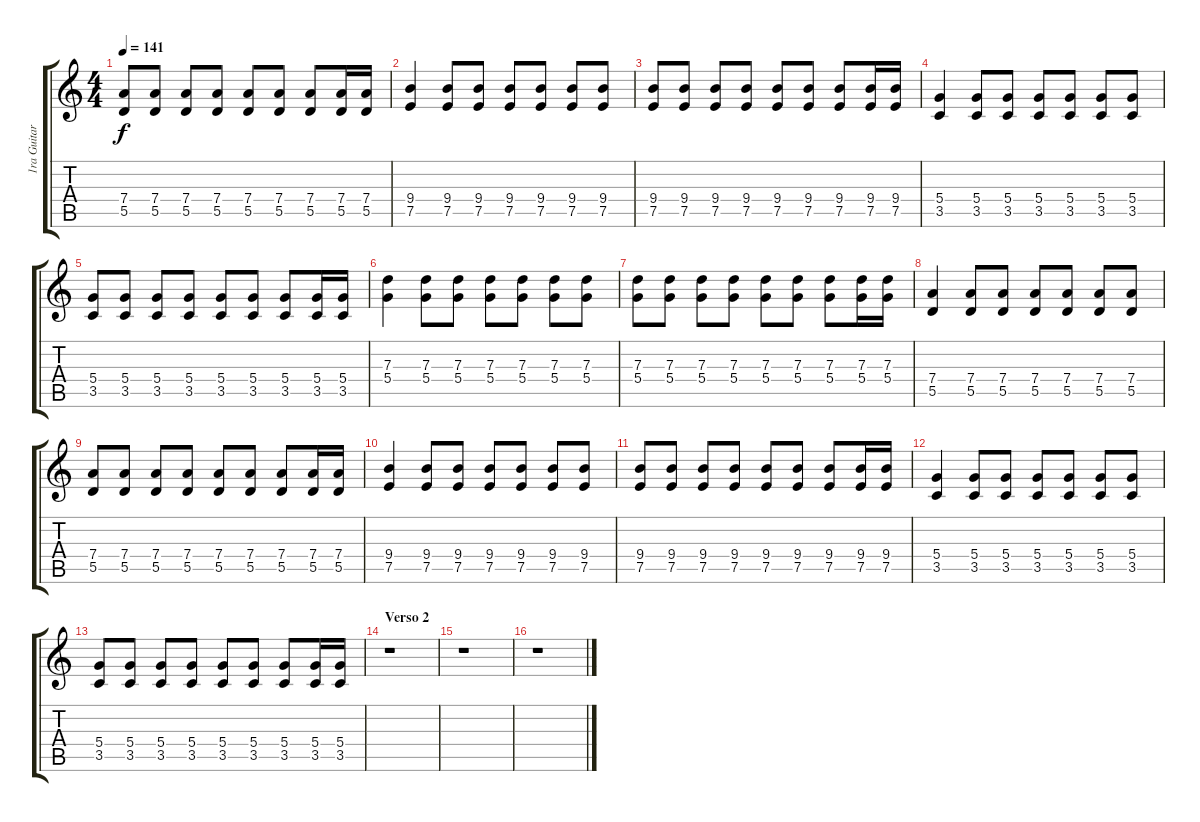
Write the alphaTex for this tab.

\track ("1ra Guitarra" "1ra Guitar") {instrument overdrivenguitar}
\staff {score tabs}
\tuning (E4 B3 G3 D3 A2 E2) {hide}
\ts (4 4)
\tempo 141
\clef g2
\ks c
(7.4 5.5).8{dy f} (7.4 5.5).8 (7.4 5.5).8 (7.4 5.5).8 (7.4 5.5).8 (7.4 5.5).8 (7.4 5.5).8 (7.4 5.5).16 (7.4 5.5).16 |
(9.4 7.5).4 (9.4 7.5).8 (9.4 7.5).8 (9.4 7.5).8 (9.4 7.5).8 (9.4 7.5).8 (9.4 7.5).8 |
(9.4 7.5).8 (9.4 7.5).8 (9.4 7.5).8 (9.4 7.5).8 (9.4 7.5).8 (9.4 7.5).8 (9.4 7.5).8 (9.4 7.5).16 (9.4 7.5).16 |
(5.4 3.5).4 (5.4 3.5).8 (5.4 3.5).8 (5.4 3.5).8 (5.4 3.5).8 (5.4 3.5).8 (5.4 3.5).8 |
(5.4 3.5).8 (5.4 3.5).8 (5.4 3.5).8 (5.4 3.5).8 (5.4 3.5).8 (5.4 3.5).8 (5.4 3.5).8 (5.4 3.5).16 (5.4 3.5).16 |
(7.3 5.4).4 (7.3 5.4).8 (7.3 5.4).8 (7.3 5.4).8 (7.3 5.4).8 (7.3 5.4).8 (7.3 5.4).8 |
(7.3 5.4).8 (7.3 5.4).8 (7.3 5.4).8 (7.3 5.4).8 (7.3 5.4).8 (7.3 5.4).8 (7.3 5.4).8 (7.3 5.4).16 (7.3 5.4).16 |
(7.4 5.5).4 (7.4 5.5).8 (7.4 5.5).8 (7.4 5.5).8 (7.4 5.5).8 (7.4 5.5).8 (7.4 5.5).8 |
(7.4 5.5).8 (7.4 5.5).8 (7.4 5.5).8 (7.4 5.5).8 (7.4 5.5).8 (7.4 5.5).8 (7.4 5.5).8 (7.4 5.5).16 (7.4 5.5).16 |
(9.4 7.5).4 (9.4 7.5).8 (9.4 7.5).8 (9.4 7.5).8 (9.4 7.5).8 (9.4 7.5).8 (9.4 7.5).8 |
(9.4 7.5).8 (9.4 7.5).8 (9.4 7.5).8 (9.4 7.5).8 (9.4 7.5).8 (9.4 7.5).8 (9.4 7.5).8 (9.4 7.5).16 (9.4 7.5).16 |
(5.4 3.5).4 (5.4 3.5).8 (5.4 3.5).8 (5.4 3.5).8 (5.4 3.5).8 (5.4 3.5).8 (5.4 3.5).8 |
(5.4 3.5).8 (5.4 3.5).8 (5.4 3.5).8 (5.4 3.5).8 (5.4 3.5).8 (5.4 3.5).8 (5.4 3.5).8 (5.4 3.5).16 (5.4 3.5).16 |
\section ("" "Verso 2")
r.1 |
r.1 |
r.1
